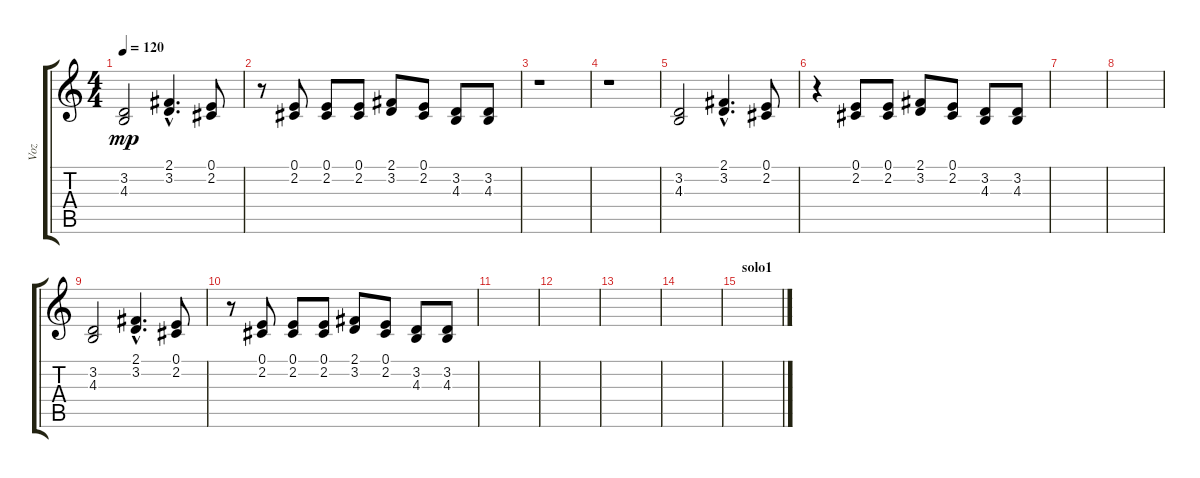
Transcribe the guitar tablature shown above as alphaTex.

\track ("Voz" "Voz") {instrument harmonica}
\staff {score tabs}
\tuning (E4 B3 G3 D3 A2 E2) {hide}
\ts (4 4)
\tempo 120
\clef g2
\ks c
(3.2 4.3).2{dy mp} (2.1{hac} 3.2{hac}).4{d} (0.1 2.2).8 |
r.8 (0.1 2.2).8 (0.1 2.2).8 (0.1 2.2).8 (2.1 3.2).8 (0.1 2.2).8 (3.2 4.3).8 (3.2 4.3).8 |
r.1 |
r.1 |
(3.2 4.3).2 (2.1{hac} 3.2{hac}).4{d} (0.1 2.2).8 |
r.4 (0.1 2.2).8 (0.1 2.2).8 (2.1 3.2).8 (0.1 2.2).8 (3.2 4.3).8 (3.2 4.3).8 |
|
|
(3.2 4.3).2 (2.1{hac} 3.2{hac}).4{d} (0.1 2.2).8 |
r.8 (0.1 2.2).8 (0.1 2.2).8 (0.1 2.2).8 (2.1 3.2).8 (0.1 2.2).8 (3.2 4.3).8 (3.2 4.3).8 |
|
|
|
|
\section ("" "solo1")
